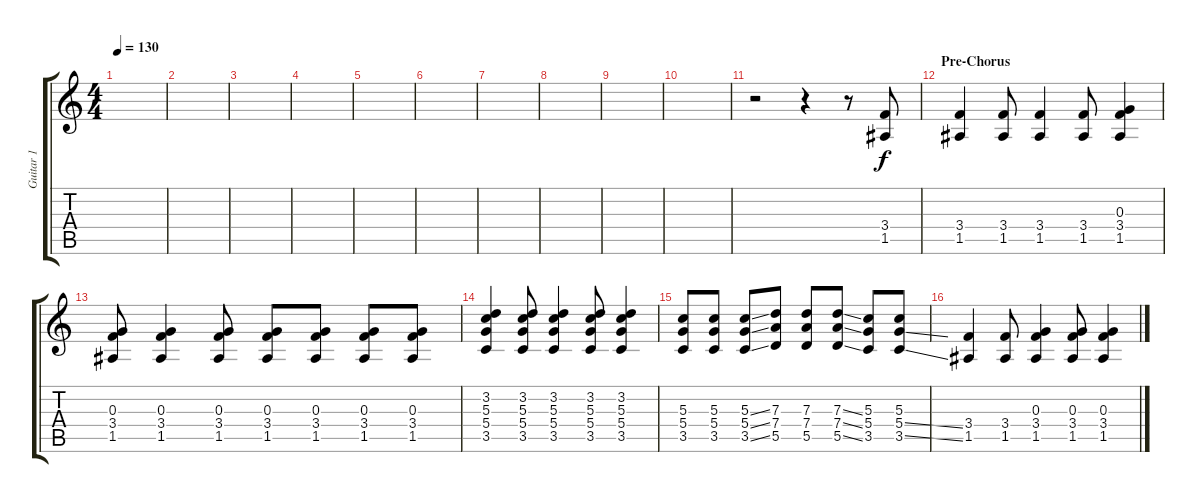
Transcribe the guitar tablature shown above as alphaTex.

\track ("Guitar 1" "Guitar 1") {instrument electricguitarclean}
\staff {score tabs}
\tuning (E4 B3 G3 D3 A2 E2) {hide}
\ts (4 4)
\tempo 130
\clef g2
\ks c
|
|
|
|
|
|
|
|
|
|
r.2 r.4 r.8 (3.4 1.5).8 |
\section ("" "Pre-Chorus")
(3.4 1.5).4 (3.4 1.5).8 (3.4 1.5).4 (3.4 1.5).8 (0.3 3.4 1.5).4 |
(0.3 3.4 1.5).8 (0.3 3.4 1.5).4 (0.3 3.4 1.5).8 (0.3 3.4 1.5).8 (0.3 3.4 1.5).8 (0.3 3.4 1.5).8 (0.3 3.4 1.5).8 |
(3.2 5.3 5.4 3.5).4 (3.2 5.3 5.4 3.5).8 (3.2 5.3 5.4 3.5).4 (3.2 5.3 5.4 3.5).8 (3.2 5.3 5.4 3.5).4 |
(5.3 5.4 3.5).8 (5.3 5.4 3.5).8 (5.3{ss} 5.4{ss} 3.5{ss}).8 (7.3 7.4 5.5).8 (7.3 7.4 5.5).8 (7.3{ss} 7.4{ss} 5.5{ss}).8 (5.3 5.4 3.5).8 (5.3 5.4{ss} 3.5{ss}).8 |
(3.4 1.5).4 (3.4 1.5).8 (0.3 3.4 1.5).4 (0.3 3.4 1.5).8 (0.3 3.4 1.5).4
